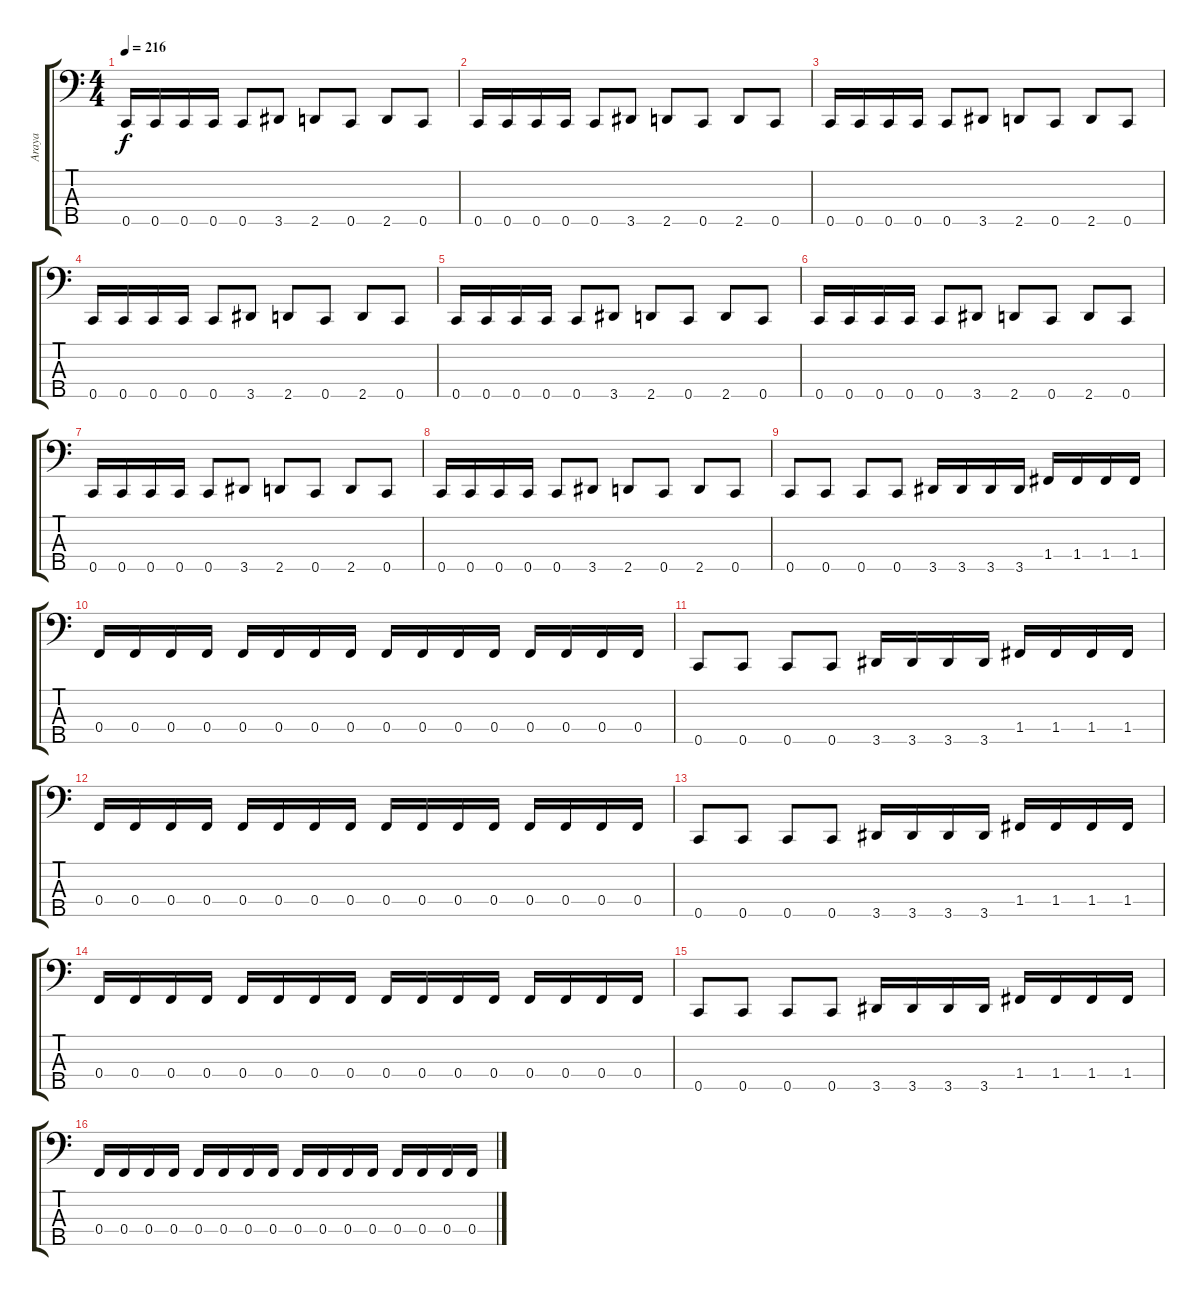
\track ("Araya" "Araya") {instrument electricbasspick}
\staff {score tabs}
\tuning (Ab2 Eb2 Bb1 F1 C1) {hide}
\ts (4 4)
\tempo 216
\clef f4
\ks c
0.5.16{dy f} 0.5.16 0.5.16 0.5.16 0.5.8 3.5.8 2.5.8 0.5.8 2.5.8 0.5.8 |
0.5.16 0.5.16 0.5.16 0.5.16 0.5.8 3.5.8 2.5.8 0.5.8 2.5.8 0.5.8 |
0.5.16 0.5.16 0.5.16 0.5.16 0.5.8 3.5.8 2.5.8 0.5.8 2.5.8 0.5.8 |
0.5.16 0.5.16 0.5.16 0.5.16 0.5.8 3.5.8 2.5.8 0.5.8 2.5.8 0.5.8 |
0.5.16 0.5.16 0.5.16 0.5.16 0.5.8 3.5.8 2.5.8 0.5.8 2.5.8 0.5.8 |
0.5.16 0.5.16 0.5.16 0.5.16 0.5.8 3.5.8 2.5.8 0.5.8 2.5.8 0.5.8 |
0.5.16 0.5.16 0.5.16 0.5.16 0.5.8 3.5.8 2.5.8 0.5.8 2.5.8 0.5.8 |
0.5.16 0.5.16 0.5.16 0.5.16 0.5.8 3.5.8 2.5.8 0.5.8 2.5.8 0.5.8 |
0.5.8 0.5.8 0.5.8 0.5.8 3.5.16 3.5.16 3.5.16 3.5.16 1.4.16 1.4.16 1.4.16 1.4.16 |
0.4.16 0.4.16 0.4.16 0.4.16 0.4.16 0.4.16 0.4.16 0.4.16 0.4.16 0.4.16 0.4.16 0.4.16 0.4.16 0.4.16 0.4.16 0.4.16 |
0.5.8 0.5.8 0.5.8 0.5.8 3.5.16 3.5.16 3.5.16 3.5.16 1.4.16 1.4.16 1.4.16 1.4.16 |
0.4.16 0.4.16 0.4.16 0.4.16 0.4.16 0.4.16 0.4.16 0.4.16 0.4.16 0.4.16 0.4.16 0.4.16 0.4.16 0.4.16 0.4.16 0.4.16 |
0.5.8 0.5.8 0.5.8 0.5.8 3.5.16 3.5.16 3.5.16 3.5.16 1.4.16 1.4.16 1.4.16 1.4.16 |
0.4.16 0.4.16 0.4.16 0.4.16 0.4.16 0.4.16 0.4.16 0.4.16 0.4.16 0.4.16 0.4.16 0.4.16 0.4.16 0.4.16 0.4.16 0.4.16 |
0.5.8 0.5.8 0.5.8 0.5.8 3.5.16 3.5.16 3.5.16 3.5.16 1.4.16 1.4.16 1.4.16 1.4.16 |
0.4.16 0.4.16 0.4.16 0.4.16 0.4.16 0.4.16 0.4.16 0.4.16 0.4.16 0.4.16 0.4.16 0.4.16 0.4.16 0.4.16 0.4.16 0.4.16
